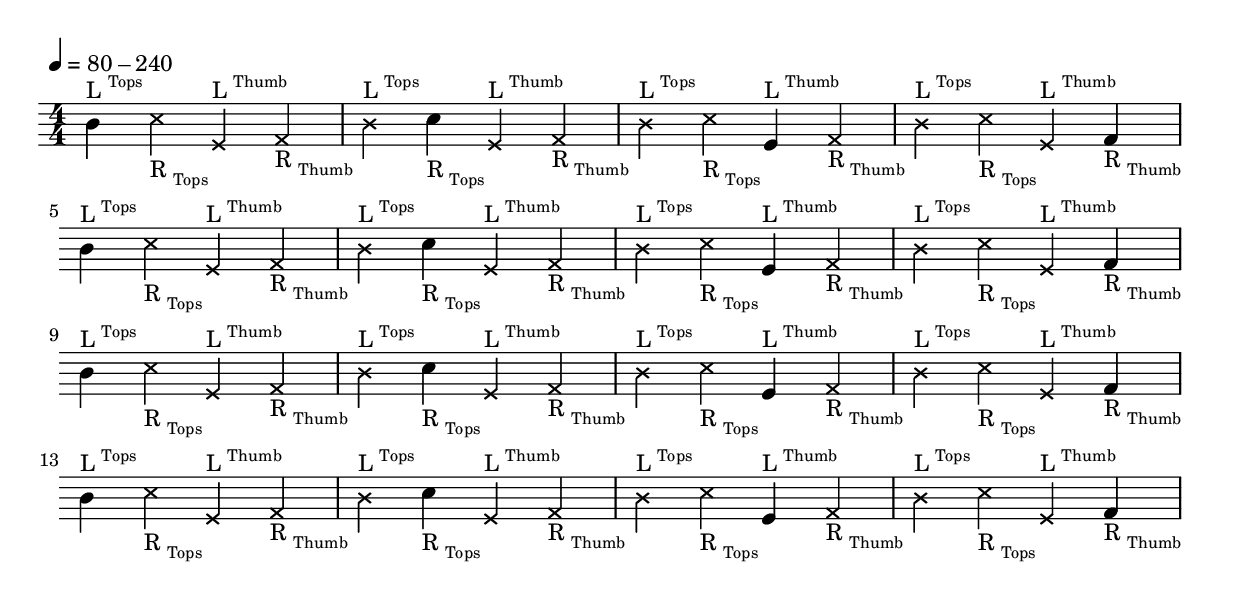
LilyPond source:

\version "2.24.1"
\include "../global.ly"

\layout {
  indent = -3.5
}

\relative {
  \defaultScoreSettings
  \tempo 4 = 80 - 240
  \time 4/4

  \rimNote

  \repeat unfold 4 { 
    \once \defaultNote b'4^\LTopsTop                    c_\RTopsBtm                    e,^\LThumbTop                    f_\RThumbBtm 
                        b4^\LTopsTop \once \defaultNote c_\RTopsBtm                    e,^\LThumbTop                    f_\RThumbBtm 
                        b4^\LTopsTop                    c_\RTopsBtm \once \defaultNote e,^\LThumbTop                    f_\RThumbBtm 
                        b4^\LTopsTop                    c_\RTopsBtm                    e,^\LThumbTop \once \defaultNote f_\RThumbBtm 
    \break
  }

  \resetNoteHead
}